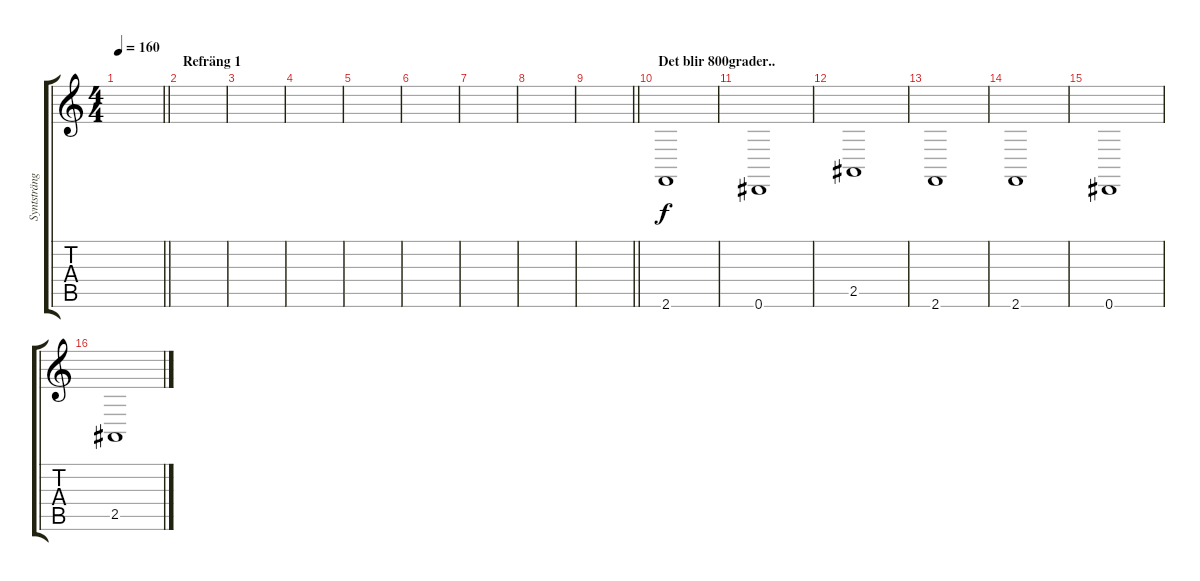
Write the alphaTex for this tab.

\track ("Syntsträngar" "Syntsträng") {instrument stringensemble1}
\staff {score tabs}
\tuning (Eb4 Bb3 Gb3 Db3 Ab2 Eb2) {hide}
\ts (4 4)
\tempo 160
\clef g2
\barLineRight lightlight
\ks c
|
\section ("" "Refräng 1")
|
|
|
|
|
|
|
\barLineRight lightlight
|
\section ("" "Det blir 800grader..")
2.6.1 |
0.6.1 |
2.5.1 |
2.6.1 |
2.6.1 |
0.6.1 |
2.5.1
